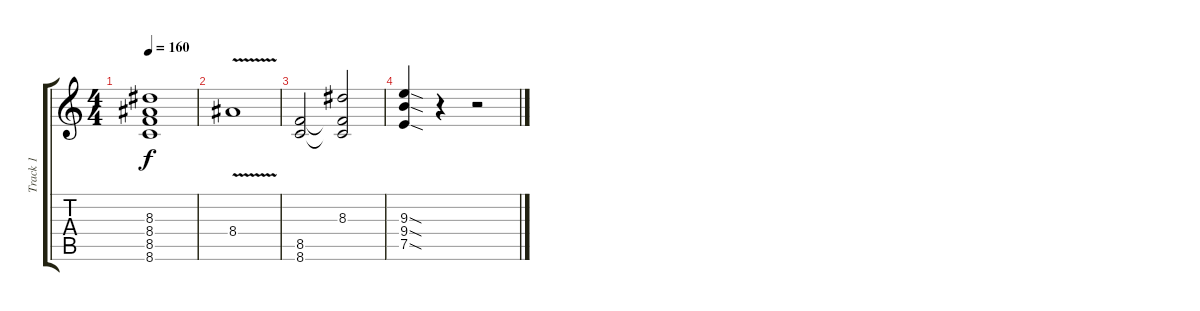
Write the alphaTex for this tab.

\track ("Track 1" "Track 1") {instrument distortionguitar}
\staff {score tabs}
\tuning (E4 B3 G3 D3 A2 E2) {hide}
\ts (4 4)
\tempo 160
\clef g2
\ks c
(8.3{t} 8.4{t} 8.5{t} 8.6{t}).1{dy f} |
8.4{v}.1 |
(8.5 8.6).2 (8.3 8.5{t} 8.6{t}).2 |
(9.3{sod} 9.4{sod} 7.5{sod}).4 r.4 r.2
